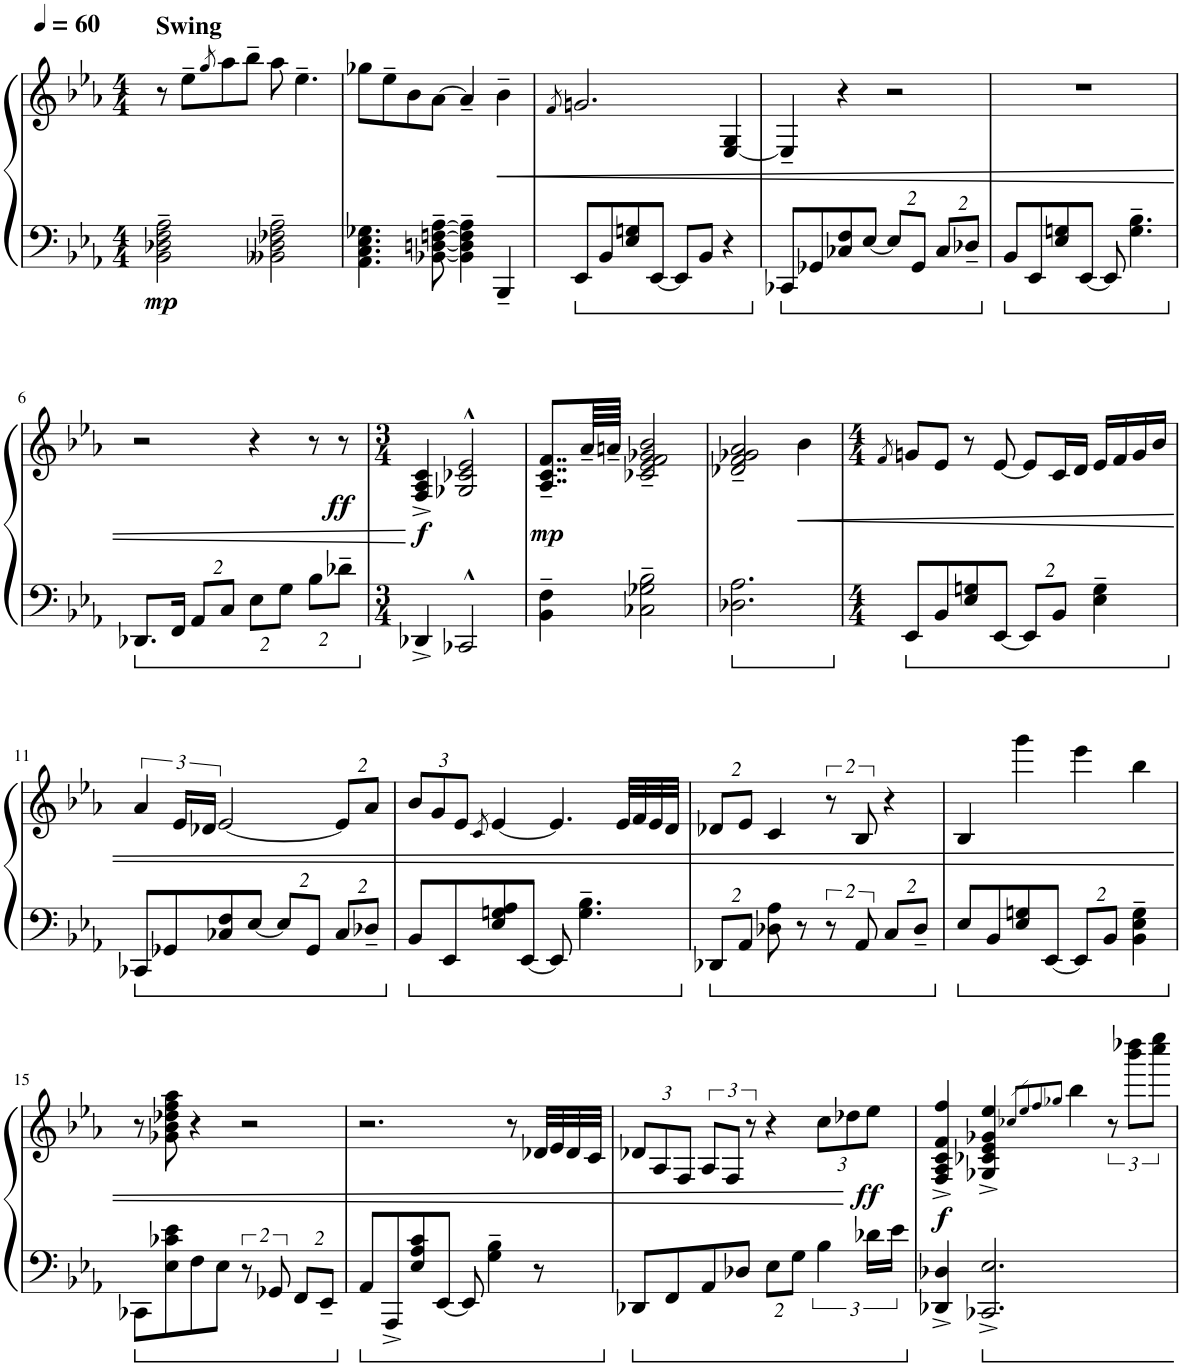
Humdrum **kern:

**kern	**kern	**dynam
*part1	*part1	*part1
*staff2	*staff1	*staff1/2
*I"Piano	*	*
*I'Pno.	*	*
*clefF4	*clefG2	*
*k[b-e-a-]	*k[b-e-a-]	*
*M4/4	*M4/4	*
*MM60	*MM60	*
=1	=1	=1
!	!LO:TX:a:B:t=Swing	!
!	!	!LO:DY:b=2
2BB-\~ 2D-X\~ 2F\~ 2A-\~	8r	mp
.	8ee-~\L	.
.	8qgg/	.
.	8aa-\	.
.	8bb-~\J	.
2BB--X\~ 2D-\~ 2F-X\~ 2A-\~	8aa-\	.
.	4.ee-~\	.
=2	=2	=2
4.AA-\ 4.C\ 4.E-\ 4.G-X\	8gg-X\L	.
.	8ee-~\	.
.	8b-\	.
[8BB-X\~ [8Dn\~ [8Fn\~ [8A-\~	[8a-\J	.
4BB-\]~ 4D\]~ 4F\]~ 4A-\]~	4a-~/]	.
!	!	!LO:HP:b
4BBB-~/	4b-~\	<
=3	=3	=3
.	8qf/	.
8EE-/L	2.gn/	.
8BB-/	.	.
8E-/ 8Gn/	.	.
[8EE-/J	.	.
8EE-/L]	.	.
8BB-/J	.	.
4r	[4E-/ 4G/	.
=4	=4	=4
8CC-X/L	4E-~/]	.
8GG-X/	.	.
8C-X/ 8F/	4r	.
[8E-/J	.	.
8E-/L]	2r	.
8GG-/J	.	.
8C-/L	.	.
8D-X~/J	.	.
=5	=5	=5
8BB-/L	1r	.
8EE-/	.	.
8E-/ 8Gn/	.	.
[8EE-/J	.	.
8EE-/]	.	.
4.G\~ 4.B-\~	.	.
!!LO:LB:g=z
=6	=6	=6
8.DD-X/L	2r	.
16FF/Jk	.	.
8AA-/L	.	.
8C/J	.	.
8E-\L	4r	.
8G\J	.	.
8B-\L	8r	.
!	!	!LO:DY:b
8d-X~\J	8r	ff
.	.	[
=7	=7	=7
*M3/4	*M3/4	*
!	!	!LO:DY:b
4DD-X^/	4F/^ 4A-/^ 4c/^	f
2CC-X^^/	2G-X/^^ 2c-X/^^ 2e-/^^	.
=8	=8	=8
!	!	!LO:DY:b
4BB-\~ 4F\~	8..A-/~ 8..c/~ 8..f/~L	mp
.	64a-~/LLL	.
.	64an~/JJJJ	.
2C-X\~ 2G-X\~ 2B-\~	2c-X/~ 2e-/~ 2f/~ 2g-X/~ 2b-/~	.
=9	=9	=9
2.D-X\ 2.A-\	2d-X/~ 2f/~ 2g-X/~ 2a-/~	.
!	!	!LO:HP:b
.	4b-\	<
=10	=10	=10
*M4/4	*M4/4	*
.	8qf/	.
8EE-/L	8gn/L	.
8BB-/	8e-/J	.
8E-/ 8Gn/	8r	.
[8EE-/J	[8e-/	.
8EE-/L]	8e-/L]	.
8BB-/J	16c/L	.
.	16d/JJ	.
4E-\~ 4G\~	16e-/LL	.
.	16f/	.
.	16g/	.
.	16b-/JJ	.
!!LO:LB:g=z
=11	=11	=11
8CC-X/L	6a-/	.
8GG-X/	.	.
.	24e-/LL	.
.	24d-X/JJ	.
8C-X/ 8F/	[2e-/	.
[8E-/J	.	.
8E-/L]	.	.
8GG-/J	.	.
8C-/L	8e-/L]	.
8D-X~/J	8a-/J	.
=12	=12	=12
*	*Xbrackettup	*
8BB-/L	12b-/L	.
.	12g/	.
8EE-/	.	.
.	12e-/J	.
.	8qc/	.
8E-/ 8Gn/ 8A-/	[4e-/	.
[8EE-/J	.	.
8EE-/]	4.e-/]	.
4.G\~ 4.B-\~	.	.
.	32e-/LLL	.
.	32f/	.
.	32e-/	.
.	32d/JJJ	.
=13	=13	=13
8DD-X/L	8d-X/L	.
8AA-/J	8e-/J	.
8D-X\ 8A-\	4c/	.
8r	.	.
8r	8r	.
8AA-/	8B-/	.
8C/L	4r	.
8D-~/J	.	.
=14	=14	=14
8E-/L	4B-/	.
8BB-/	.	.
8E-/ 8Gn/	4ggg\	.
[8EE-/J	.	.
8EE-/L]	4eee-\	.
8BB-/J	.	.
4BB-\~ 4E-\~ 4G\~	4bb-\	.
!!LO:LB:g=z
=15	=15	=15
8CC-X\L	8r	.
8E-\ 8c-X\ 8e-\	8g-X\ 8b-\ 8dd-X\ 8ff\ 8aa-\	.
8F\	4r	.
8E-\J	.	.
8r	2r	.
8GG-X/	.	.
8FF/L	.	.
8EE-~/J	.	.
=16	=16	=16
8AA-/L	2.r	.
8AAA-^/	.	.
8E-/ 8A-/ 8c/	.	.
[8EE-/J	.	.
8EE-/]	.	.
4G\~ 4B-\~	.	.
.	8r	.
8r	32d-X/LLL	.
.	32e-/	.
.	32d-/	.
.	32c/JJJ	.
=17	=17	=17
8DD-X/L	12d-X/L	.
.	12A-/	.
8FF/	.	.
.	12F/J	.
*	*brackettup	*
8AA-/	12A-/L	.
.	12F/J	.
8D-X/J	.	.
.	12r	.
8E-\L	4r	.
8G\J	.	.
*	*Xbrackettup	*
6B-\	12cc\L	.
.	12dd-X\	.
!	!	!LO:DY:n=1:b
24d-X\LL	12ee-\J	[ ff
24e-\JJ	.	.
=18	=18	=18
!	!	!LO:DY:b
4DD-X/^ 4D-X/^	4F/^ 4A-/^ 4c/^ 4f/^ 4ff/^	f
2.CC-X/^ 2.E-/^	4G-X/^ 4c-X/^ 4e-/^ 4g-X/^ 4ee-/^	.
.	8qcc-X/L	.
.	8qee-/	.
.	8qff/	.
.	8qgg-X/J	.
.	4bb-\	.
*	*brackettup	*
.	12r	.
.	12bbb-\ 12dddd-X\L	.
.	12cccc\ 12eeee-\J	.
=	=	=
*-	*-	*-
